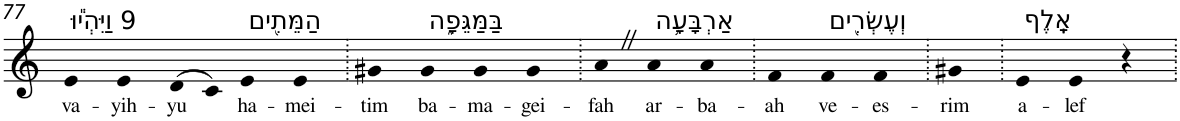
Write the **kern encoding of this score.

**kern	**text
*part1	*part1
*staff1	*staff1
*I"Piano	*
*I'Pno	*
!!LO:PB:g=z
*clefG2	*
*k[]	*
=77	=77
!LO:TX:a:t=9 וַיִּהְי֕וּ	!
!	!LO:LY:b
4e	va-
!	!LO:LY:b
4e	-yih-
!	!LO:LY:b
(>8d	-yu
8c)	.
!LO:TX:a:t=הַמֵּתִ֖ים	!
!	!LO:LY:b
4e	ha-
!	!LO:LY:b
4e	-mei-
=78.	=78.
!	!LO:LY:b
4g#X	-tim
!LO:TX:a:t=בַּמַּגֵּפָ֑ה	!
!	!LO:LY:b
4g#	ba-
!	!LO:LY:b
4g#	-ma-
!	!LO:LY:b
4g#	-gei-
=79.	=79.
!	!LO:LY:b
4aZ	-fah
!LO:TX:a:t=אַרְבָּעָ֥ה	!
!	!LO:LY:b
4a	ar-
!	!LO:LY:b
4a	-ba-
=80.	=80.
!	!LO:LY:b
4f	-ah
!LO:TX:a:t=וְעֶשְׂרִ֖ים	!
!	!LO:LY:b
4f	ve-
!	!LO:LY:b
4f	-es-
=81.	=81.
!	!LO:LY:b
4g#X	-rim
=82.	=82.
!LO:TX:a:t=אָֽלֶף	!
!	!LO:LY:b
4e	a-
!	!LO:LY:b
4e	-lef
4r	.
=.	=.
*-	*-
